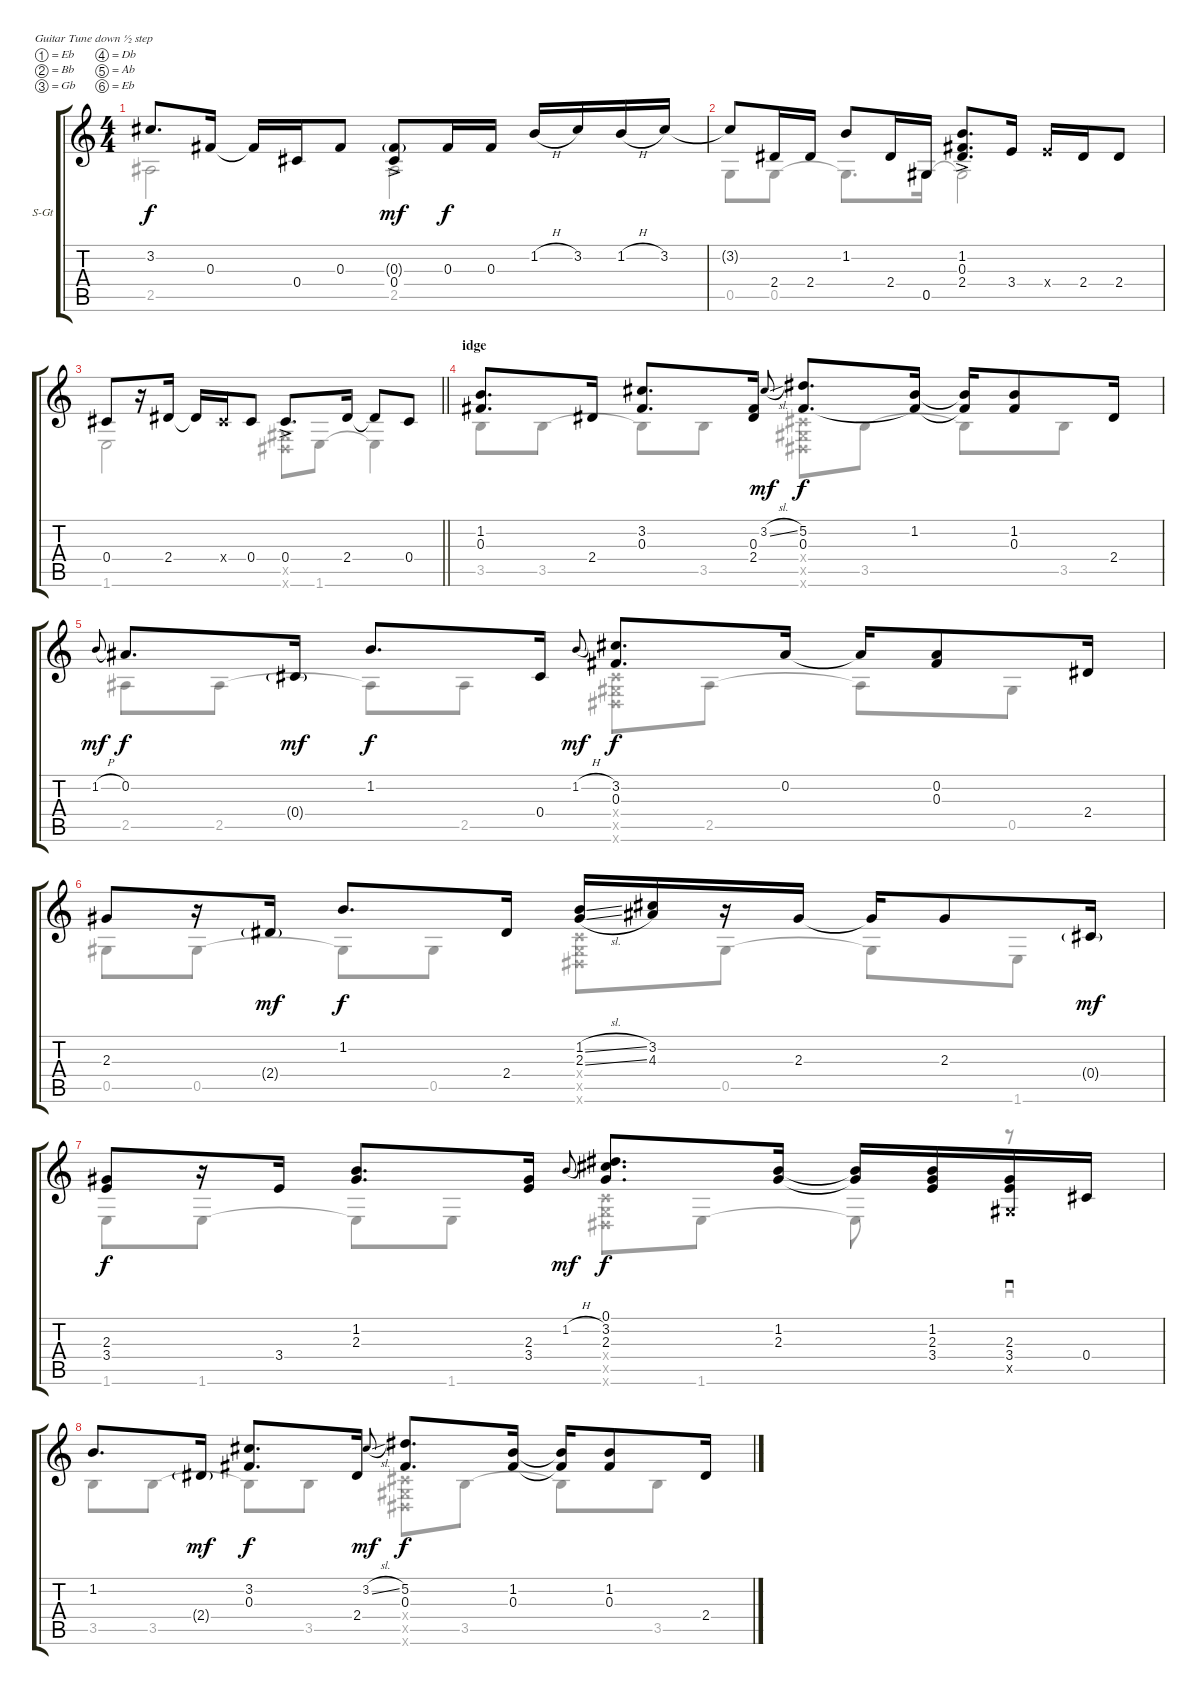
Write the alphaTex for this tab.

\bracketExtendMode groupsimilarinstruments
\firstSystemTrackNameOrientation horizontal
\otherSystemsTrackNameOrientation horizontal
\track ("Æ®·¢ 1" "S-Gt") {instrument acousticguitarsteel}
\staff {score tabs}
\tuning (Eb4 Bb3 Gb3 Db3 Ab2 Eb2)
\voice
\ts (4 4)
\tempo (120 hide)
\clef g2
\ks c
3.2.8{d dy f} 0.3.16 0.3{t}.16 0.4.16 0.3.8 (0.3{g} 0.4{ac}).8{dy mf} 0.3.16{dy f} 0.3.16 1.2{h}.16 3.2.16 1.2{h}.16 3.2.16 |
3.2{t}.8 2.4.16 2.4.16 1.2.8 2.4.16 0.5.16 (1.2{ac} 0.3 2.4).8{d} 3.4.16 3.4{x}.16 2.4.16 2.4.8 |
\barLineRight lightlight
0.4.8 r.16 2.4.16 2.4{t}.16 0.4{x}.16 0.4.8 0.4{ac}.8{d} 2.4.16 2.4{t}.8 0.4.8 |
\section ("" "idge")
(1.2 0.3).8{d} 2.4.16 (3.2 0.3).8{d} (0.3 2.4).16 3.2{sl}.8{gr onbeat dy mf} (5.2 0.3).8{d dy f} (1.2 0.3{t}).16 (1.2{t} 0.3{t}).16 (1.2 0.3).8 2.4.16 |
1.2{h}.8{gr onbeat dy mf} 0.2.8{d dy f} 0.4{g}.16{dy mf} 1.2.8{d dy f} 0.4.16 1.2{h}.8{gr onbeat dy mf} (3.2 0.3).8{d dy f} 0.2.16 0.2{t}.16 (0.2 0.3).8 2.4.16 |
2.3.8 r.16 2.4{g}.16{dy mf} 1.2.8{d dy f} 2.4.16 (1.2{sl} 2.3{sl}).16 (3.2 4.3).16 r.16 2.3.16 2.3{t}.16 2.3.8 0.4{g}.16{dy mf} |
(2.3 3.4).8{dy f} r.16 3.4.16 (1.2 2.3).8{d} (2.3 3.4).16 1.2{h}.8{gr onbeat dy mf} (0.1 3.2 2.3).8{d dy f} (1.2 2.3).16 (1.2{t} 2.3{t}).16 (1.2 2.3 3.4).16 (2.3 3.4 0.5{x}).16{sd} 0.4.16 |
1.2.8{d} 2.4{g}.16{dy mf} (3.2 0.3).8{d dy f} 2.4.16 3.2{sl}.8{gr onbeat dy mf} (5.2 0.3).8{d dy f} (1.2 0.3).16 (1.2{t} 0.3{t}).16 (1.2 0.3).8 2.4.16
\voice
\clef g2
\ottava regular
\simile none
\ks c
2.5.2{dy f} 2.5.2 |
0.5.8 0.5.8 0.5{t}.8{d} 0.5.16 0.5{t}.2 |
\barLineRight lightlight
1.6.2 (0.5{x} 0.6{x}).8 1.6.8 1.6{t}.4 |
3.5.8 3.5.8 3.5{t}.8 3.5.8 (0.4{x} 0.5{x} 0.6{x}).8 3.5.8 3.5{t}.8 3.5.8 |
2.5.8 2.5.8 2.5{t}.8 2.5.8 (0.4{x} 0.5{x} 0.6{x}).8 2.5.8 2.5{t}.8 0.5.8 |
0.5.8 0.5.8 0.5{t}.8 0.5.8 (0.4{x} 0.5{x} 0.6{x}).8 0.5.8 0.5{t}.8 1.6.8 |
1.6.8 1.6.8 1.6{t}.8 1.6.8 (0.4{x} 0.5{x} 0.6{x}).8 1.6.8 1.6{t}.8 r.8{sd} |
3.5.8 3.5.8 3.5{t}.8 3.5.8 (0.4{x} 0.5{x} 0.6{x}).8 3.5.8 3.5{t}.8 3.5.8
